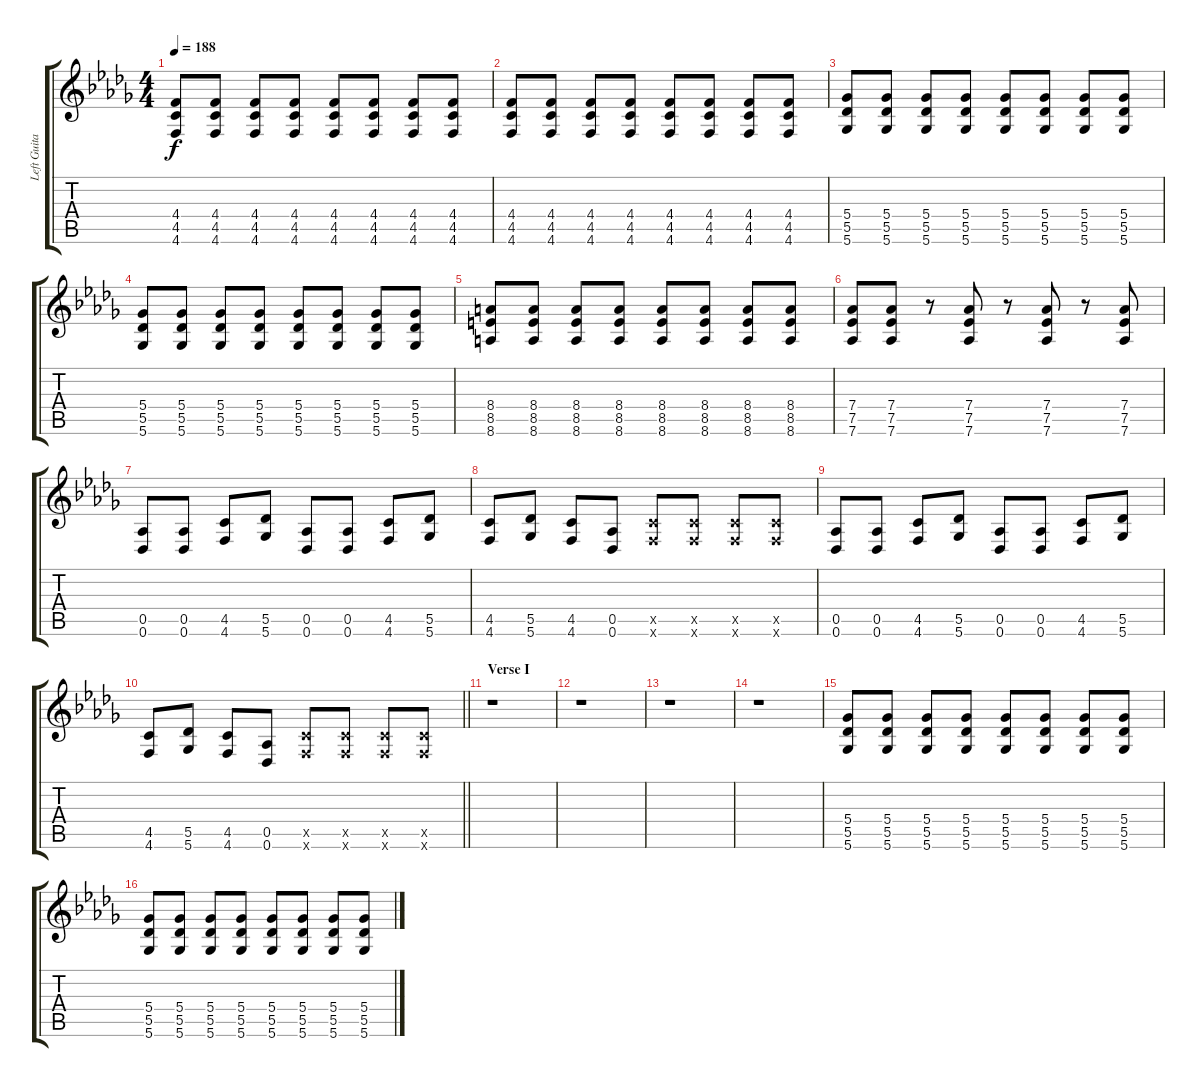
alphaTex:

\track ("Left Guitar" "Left Guita") {instrument overdrivenguitar}
\staff {score tabs}
\tuning (Eb4 Bb3 Gb3 Db3 Ab2 Db2) {hide}
\ts (4 4)
\tempo 188
\clef g2
\ks db
(4.4 4.5 4.6).8{dy f} (4.4 4.5 4.6).8 (4.4 4.5 4.6).8 (4.4 4.5 4.6).8 (4.4 4.5 4.6).8 (4.4 4.5 4.6).8 (4.4 4.5 4.6).8 (4.4 4.5 4.6).8 |
(4.4 4.5 4.6).8 (4.4 4.5 4.6).8 (4.4 4.5 4.6).8 (4.4 4.5 4.6).8 (4.4 4.5 4.6).8 (4.4 4.5 4.6).8 (4.4 4.5 4.6).8 (4.4 4.5 4.6).8 |
(5.4 5.5 5.6).8 (5.4 5.5 5.6).8 (5.4 5.5 5.6).8 (5.4 5.5 5.6).8 (5.4 5.5 5.6).8 (5.4 5.5 5.6).8 (5.4 5.5 5.6).8 (5.4 5.5 5.6).8 |
(5.4 5.5 5.6).8 (5.4 5.5 5.6).8 (5.4 5.5 5.6).8 (5.4 5.5 5.6).8 (5.4 5.5 5.6).8 (5.4 5.5 5.6).8 (5.4 5.5 5.6).8 (5.4 5.5 5.6).8 |
(8.4 8.5 8.6).8 (8.4 8.5 8.6).8 (8.4 8.5 8.6).8 (8.4 8.5 8.6).8 (8.4 8.5 8.6).8 (8.4 8.5 8.6).8 (8.4 8.5 8.6).8 (8.4 8.5 8.6).8 |
(7.4 7.5 7.6).8 (7.4 7.5 7.6).8 r.8 (7.4 7.5 7.6).8 r.8 (7.4 7.5 7.6).8 r.8 (7.4 7.5 7.6).8 |
(0.5 0.6).8 (0.5 0.6).8 (4.5 4.6).8 (5.5 5.6).8 (0.5 0.6).8 (0.5 0.6).8 (4.5 4.6).8 (5.5 5.6).8 |
(4.5 4.6).8 (5.5 5.6).8 (4.5 4.6).8 (0.5 0.6).8 (4.5{x} 4.6{x}).8 (4.5{x} 4.6{x}).8 (4.5{x} 4.6{x}).8 (4.5{x} 4.6{x}).8 |
(0.5 0.6).8 (0.5 0.6).8 (4.5 4.6).8 (5.5 5.6).8 (0.5 0.6).8 (0.5 0.6).8 (4.5 4.6).8 (5.5 5.6).8 |
\barLineRight lightlight
(4.5 4.6).8 (5.5 5.6).8 (4.5 4.6).8 (0.5 0.6).8 (4.5{x} 4.6{x}).8 (4.5{x} 4.6{x}).8 (4.5{x} 4.6{x}).8 (4.5{x} 4.6{x}).8 |
\section ("" "Verse I")
r.1 |
r.1 |
r.1 |
r.1 |
(5.4 5.5 5.6).8 (5.4 5.5 5.6).8 (5.4 5.5 5.6).8 (5.4 5.5 5.6).8 (5.4 5.5 5.6).8 (5.4 5.5 5.6).8 (5.4 5.5 5.6).8 (5.4 5.5 5.6).8 |
(5.4 5.5 5.6).8 (5.4 5.5 5.6).8 (5.4 5.5 5.6).8 (5.4 5.5 5.6).8 (5.4 5.5 5.6).8 (5.4 5.5 5.6).8 (5.4 5.5 5.6).8 (5.4 5.5 5.6).8
